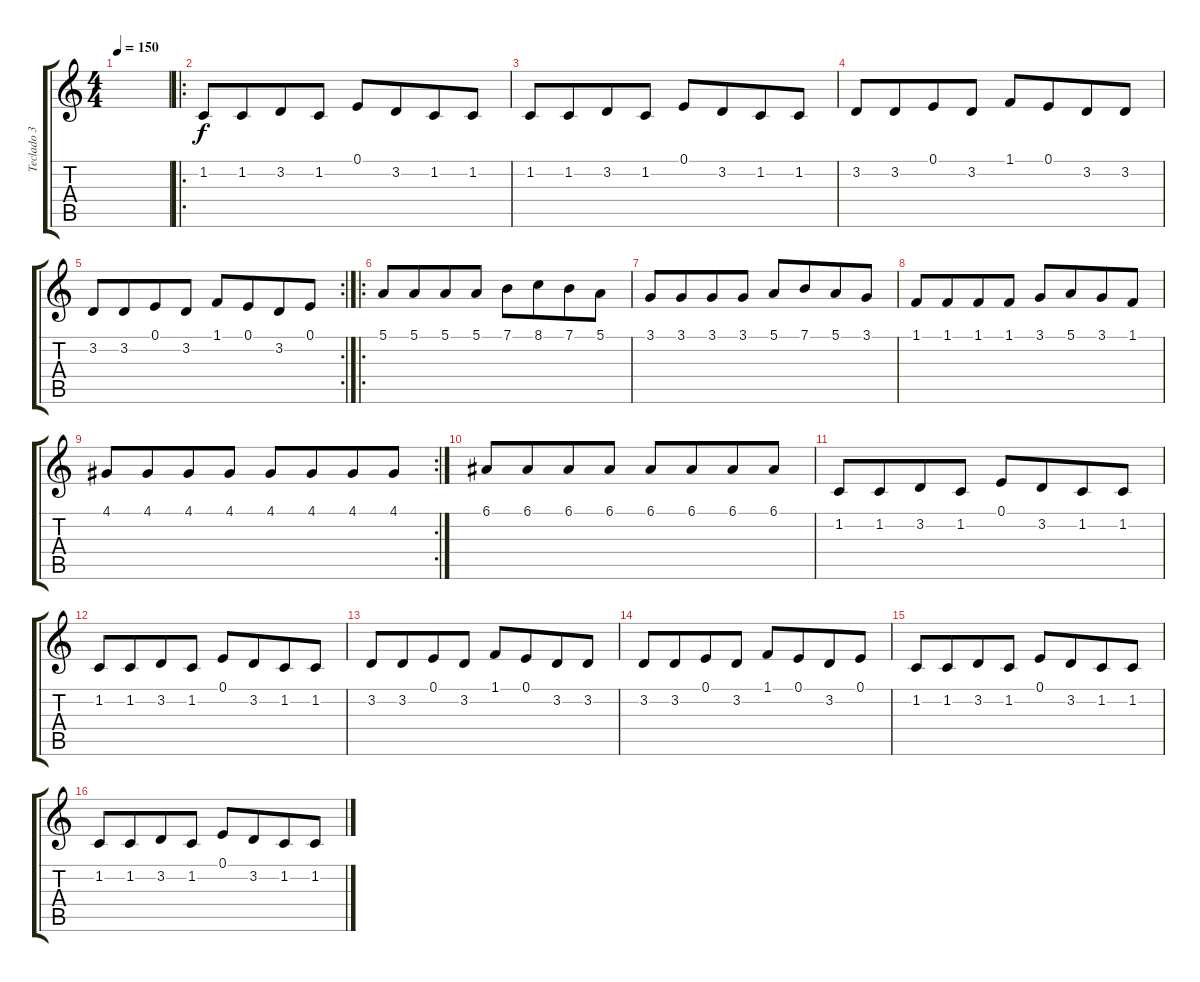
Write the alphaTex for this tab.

\track ("Teclado 3" "Teclado 3") {instrument harpsichord}
\staff {score tabs}
\tuning (E4 B3 G3 D3 A2 E2) {hide}
\ts (4 4)
\tempo 150
\clef g2
\ks c
|
\ro
1.2.8{volume 16 instrument harpsichord} 1.2.8{beam merge} 3.2.8 1.2.8{beam split} 0.1.8 3.2.8{beam merge} 1.2.8 1.2.8 |
1.2.8 1.2.8{beam merge} 3.2.8 1.2.8{beam split} 0.1.8 3.2.8{beam merge} 1.2.8 1.2.8 |
3.2.8 3.2.8{beam merge} 0.1.8 3.2.8 1.1.8 0.1.8{beam merge} 3.2.8 3.2.8 |
\rc 2
3.2.8 3.2.8{beam merge} 0.1.8 3.2.8 1.1.8 0.1.8{beam merge} 3.2.8 0.1.8 |
\ro
5.1.8 5.1.8{beam merge} 5.1.8 5.1.8 7.1.8 8.1.8{beam merge} 7.1.8 5.1.8 |
3.1.8 3.1.8{beam merge} 3.1.8 3.1.8 5.1.8 7.1.8{beam merge} 5.1.8 3.1.8 |
1.1.8 1.1.8{beam merge} 1.1.8 1.1.8 3.1.8 5.1.8{beam merge} 3.1.8 1.1.8 |
\rc 2
4.1.8 4.1.8{beam merge} 4.1.8 4.1.8 4.1.8 4.1.8{beam merge} 4.1.8 4.1.8 |
6.1.8 6.1.8{beam merge} 6.1.8 6.1.8{beam split} 6.1.8 6.1.8{beam merge} 6.1.8 6.1.8 |
1.2.8 1.2.8{beam merge} 3.2.8 1.2.8{beam split} 0.1.8 3.2.8{beam merge} 1.2.8 1.2.8 |
1.2.8 1.2.8{beam merge} 3.2.8 1.2.8{beam split} 0.1.8 3.2.8{beam merge} 1.2.8 1.2.8 |
3.2.8 3.2.8{beam merge} 0.1.8 3.2.8 1.1.8 0.1.8{beam merge} 3.2.8 3.2.8 |
3.2.8 3.2.8{beam merge} 0.1.8 3.2.8 1.1.8 0.1.8{beam merge} 3.2.8 0.1.8 |
1.2.8 1.2.8{beam merge} 3.2.8 1.2.8{beam split} 0.1.8 3.2.8{beam merge} 1.2.8 1.2.8 |
1.2.8 1.2.8{beam merge} 3.2.8 1.2.8{beam split} 0.1.8 3.2.8{beam merge} 1.2.8 1.2.8
